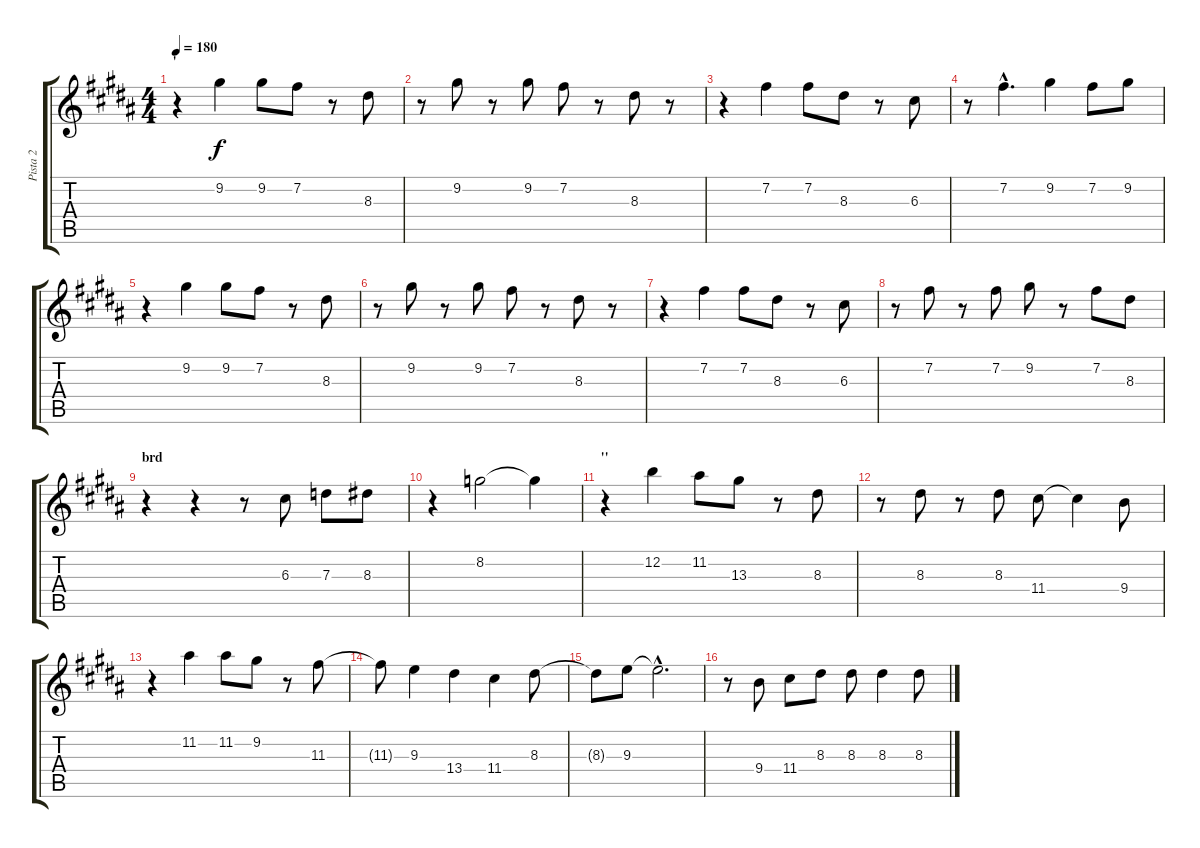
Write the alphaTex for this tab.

\track ("Pista 2" "Pista 2") {instrument overdrivenguitar}
\staff {score tabs}
\tuning (E4 B3 G3 D3 A2 E2) {hide}
\ts (4 4)
\section ("" "'")
\tempo 180
\clef g2
\ks b
r.4{dy f instrument overdrivenguitar} 9.2.4 9.2.8 7.2.8 r.8 8.3.8 |
r.8 9.2.8 r.8 9.2.8 7.2.8 r.8 8.3.8 r.8 |
r.4 7.2.4 7.2.8 8.3.8 r.8 6.3.8 |
r.8 7.2{hac}.4{d} 9.2.4 7.2.8 9.2.8 |
r.4 9.2.4 9.2.8 7.2.8 r.8 8.3.8 |
r.8 9.2.8 r.8 9.2.8 7.2.8 r.8 8.3.8 r.8 |
r.4 7.2.4 7.2.8 8.3.8 r.8 6.3.8 |
r.8 7.2.8 r.8 7.2.8 9.2.8 r.8 7.2.8 8.3.8 |
\section ("" "brd")
r.4 r.4 r.8 6.3.8 7.3.8 8.3.8 |
r.4 8.2.2 8.2{t}.4 |
\section ("" "''")
r.4 12.2.4 11.2.8 13.3.8 r.8 8.3.8 |
r.8 8.3.8 r.8 8.3.8 11.4.8 11.4{t}.4 9.4.8 |
r.4 11.2.4 11.2.8 9.2.8 r.8 11.3.8 |
11.3{t}.8 9.3.4 13.4.4 11.4.4 8.3.8 |
8.3{t}.8 9.3.8 9.3{hac t}.2{d} |
r.8 9.4.8 11.4.8 8.3.8 8.3.8 8.3.4 8.3.8
